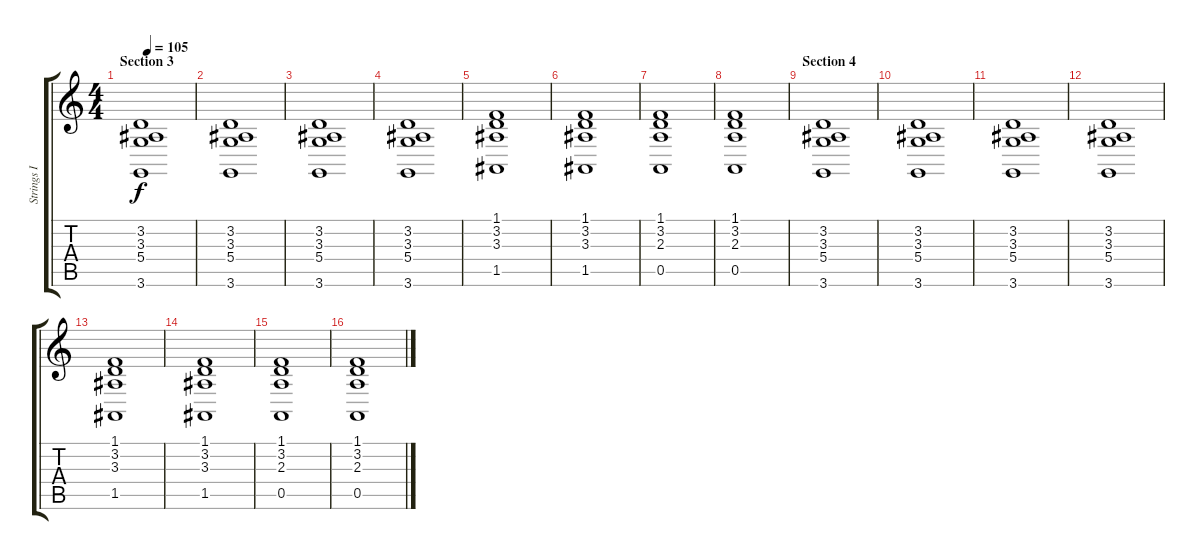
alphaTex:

\track ("Strings I" "Strings I") {instrument stringensemble2}
\staff {score tabs}
\tuning (E4 B3 G3 D3 A2 E2) {hide}
\ts (4 4)
\section ("" "Section 3")
\tempo 105
\clef g2
\ks c
(3.2 3.3 5.4 3.6).1{dy f} |
(3.2 3.3 5.4 3.6).1 |
(3.2 3.3 5.4 3.6).1 |
(3.2 3.3 5.4 3.6).1 |
(1.1 3.2 3.3 1.5).1 |
(1.1 3.2 3.3 1.5).1 |
(1.1 3.2 2.3 0.5).1 |
(1.1 3.2 2.3 0.5).1 |
\section ("" "Section 4")
(3.2 3.3 5.4 3.6).1 |
(3.2 3.3 5.4 3.6).1 |
(3.2 3.3 5.4 3.6).1 |
(3.2 3.3 5.4 3.6).1 |
(1.1 3.2 3.3 1.5).1 |
(1.1 3.2 3.3 1.5).1 |
(1.1 3.2 2.3 0.5).1 |
(1.1 3.2 2.3 0.5).1
